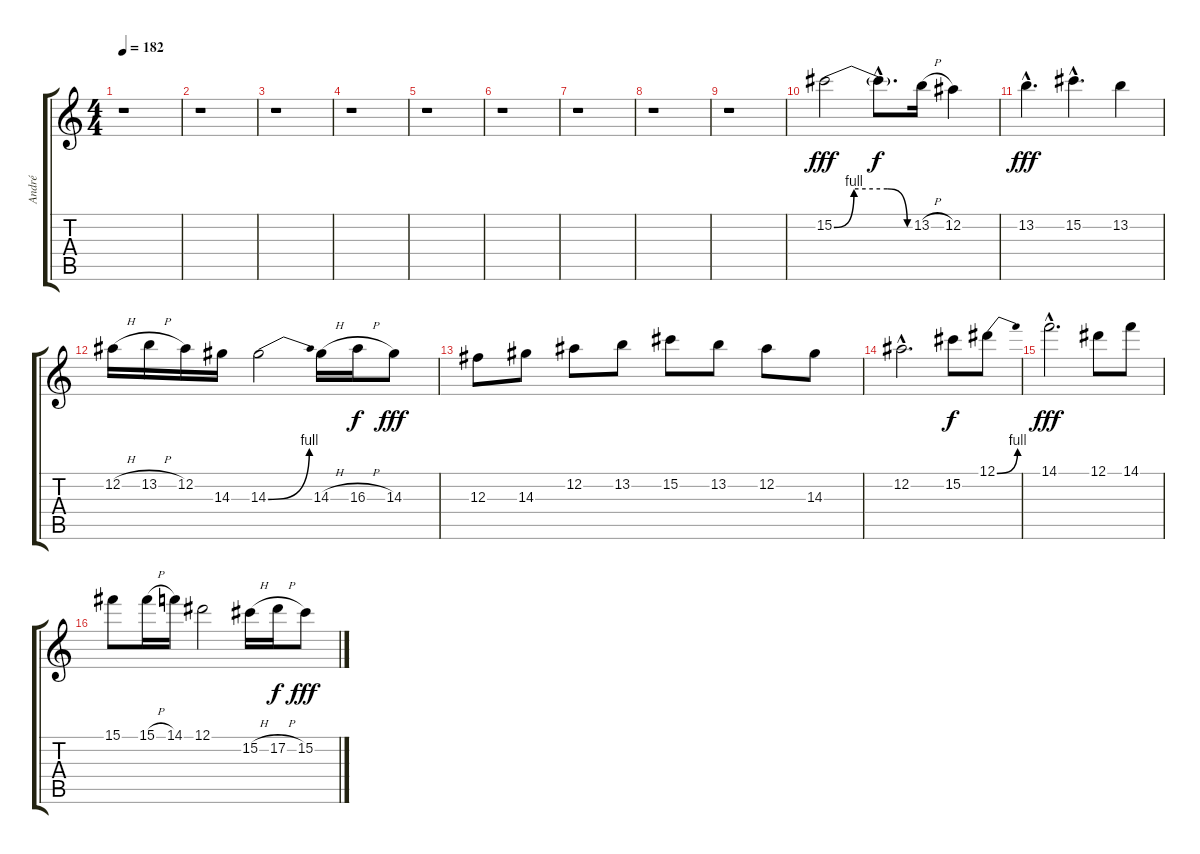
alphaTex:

\track ("André" "André") {instrument distortionguitar}
\staff {score tabs}
\tuning (Eb4 Bb3 Gb3 Db3 Ab2 Eb2) {hide}
\ts (4 4)
\tempo 182
\clef g2
\ks c
r.1{dy fff} |
r.1 |
r.1 |
r.1 |
r.1 |
r.1 |
r.1 |
r.1 |
r.1 |
15.2{be (custom 0 0 15 4 40 4 55 0 60 0)}.2 15.2{hac t}.8{d dy f} 13.2{h}.16 12.2.4 |
13.2{hac}.4{d dy fff} 15.2{hac}.4{d} 13.2.4 |
12.2{h}.16 13.2{h}.16 12.2.16 14.3.16 14.3{be (bend 0 0 60 4)}.2 14.3{h}.16 16.3{h}.16{dy f} 14.3.8{dy fff} |
12.3.8 14.3.8 12.2.8 13.2.8 15.2.8 13.2.8 12.2.8 14.3.8 |
12.2{hac}.2{d} 15.2.8{dy f} 12.1{be (bend 0 0 60 4)}.8 |
14.1{hac}.2{d dy fff} 12.1.8 14.1.8 |
15.1.8 15.1{h}.16 14.1.16 12.1.2 15.2{h}.16 17.2{h}.16{dy f} 15.2.8{dy fff}
